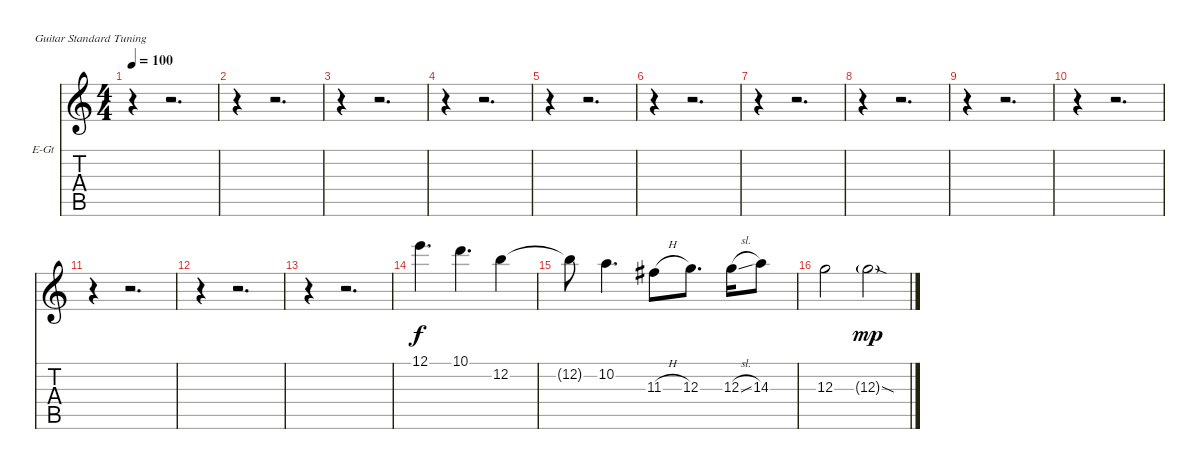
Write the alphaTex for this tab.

\defaultSystemsLayout 4
\bracketExtendMode nobrackets
\firstSystemTrackNameOrientation horizontal
\otherSystemsTrackNameOrientation horizontal
\track ("Stone Gossard (Clean)" "E-Gt") {instrument electricguitarclean}
\staff {score tabs}
\tuning (E4 B3 G3 D3 A2 E2)
\ts (4 4)
\tempo 100
\clef g2
\ks c
r.4{dy f} r.2{d} |
r.4 r.2{d} |
r.4 r.2{d} |
r.4 r.2{d} |
r.4 r.2{d} |
r.4 r.2{d} |
r.4 r.2{d} |
r.4 r.2{d} |
r.4 r.2{d} |
r.4 r.2{d} |
r.4 r.2{d} |
r.4 r.2{d} |
r.4 r.2{d} |
12.1.4{d} 10.1.4{d} 12.2.4 |
12.2{t}.8 10.2.4{d} 11.3{h}.8 12.3.8{d} 12.3{sl}.16 14.3.8 |
12.3.2 12.3{sod g}.2{dy mp}
